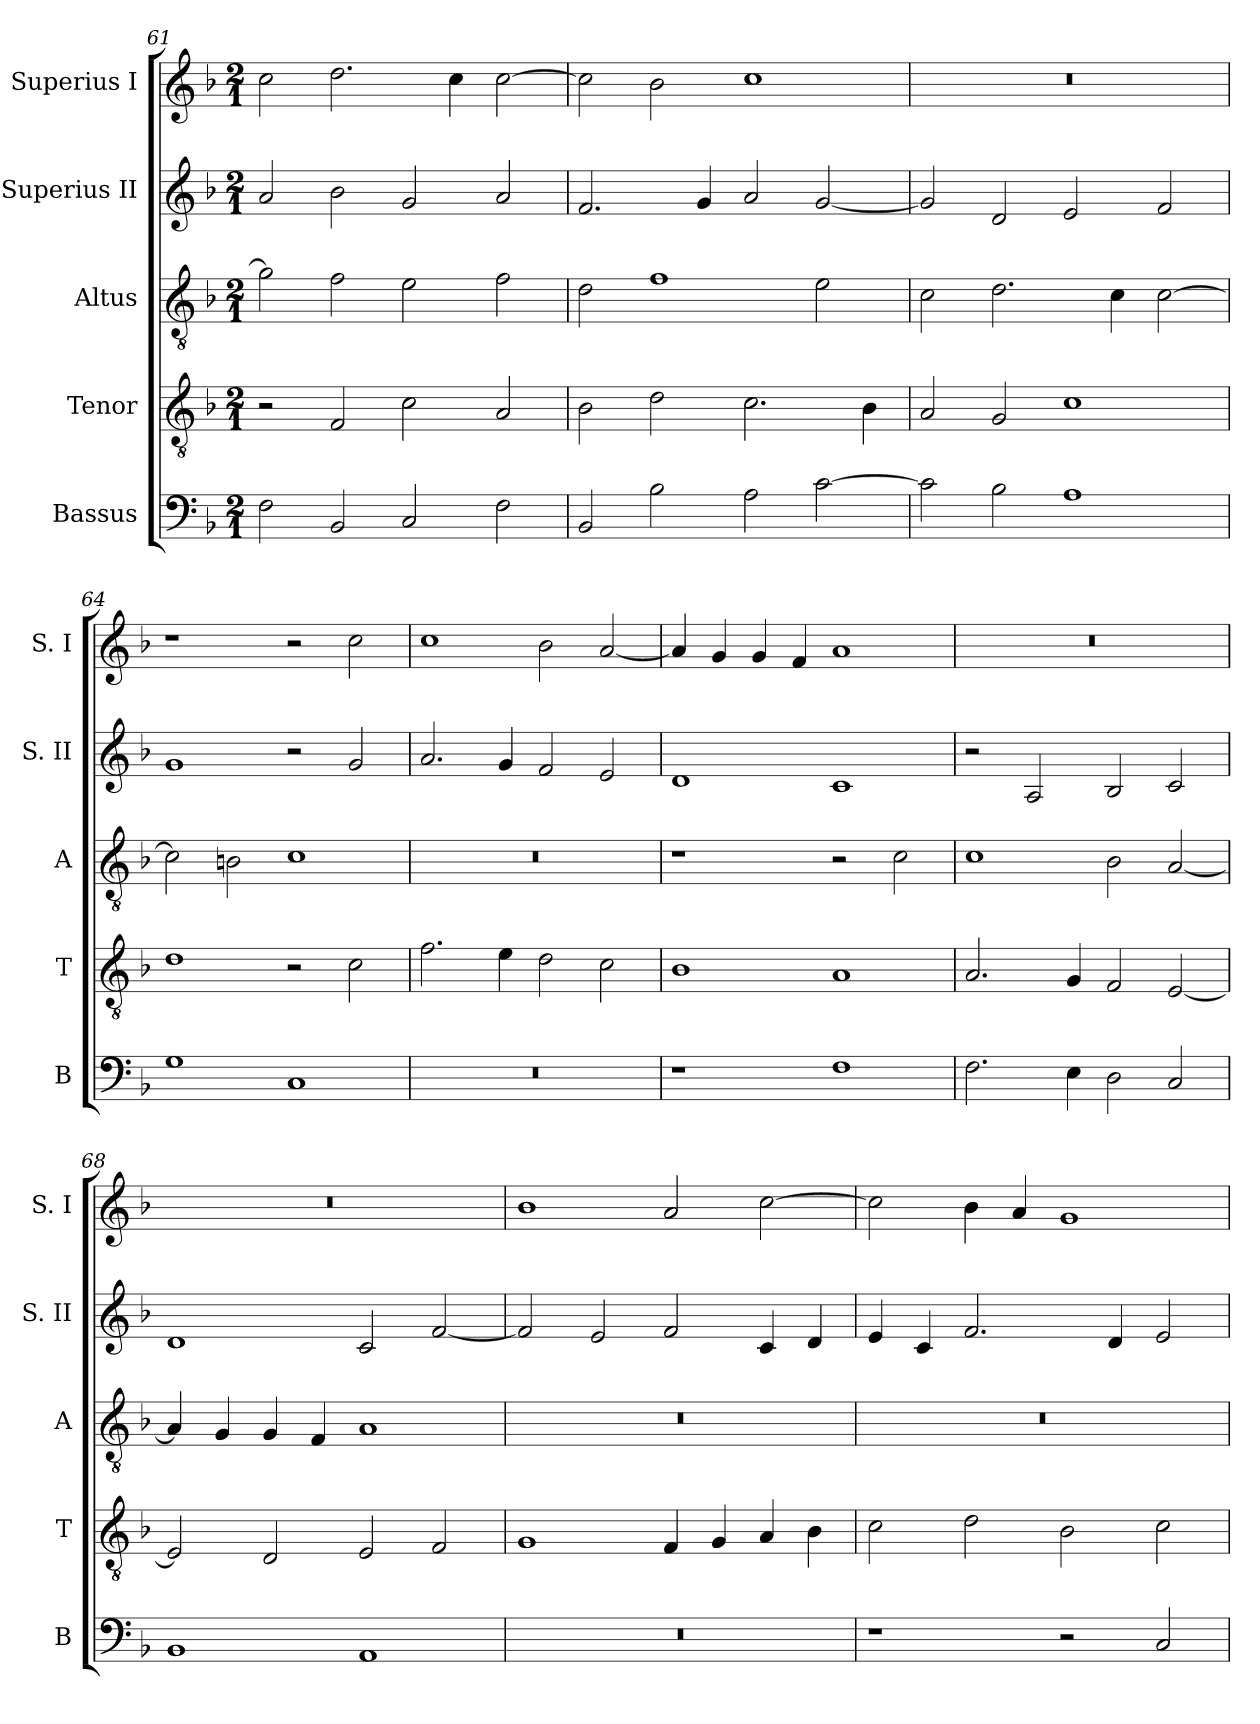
**kern	**kern	**kern	**kern	**kern
*part5	*part4	*part3	*part2	*part1
*staff5	*staff4	*staff3	*staff2	*staff1
*I"Bassus	*I"Tenor	*I"Altus	*I"Superius II	*I"Superius I
*I'B	*I'T	*I'A	*I'S. II	*I'S. I
*clefF4	*clefGv2	*clefGv2	*clefG2	*clefG2
*k[b-]	*k[b-]	*k[b-]	*k[b-]	*k[b-]
*F:	*F:	*F:	*F:	*F:
*M2/1	*M2/1	*M2/1	*M2/1	*M2/1
=61	=61	=61	=61	=61
2F	2r	2g]	2a	2cc
2BB-	2F	2f	2b-	2.dd
2C	2c	2e	2g	.
.	.	.	.	4cc
2F	2A	2f	2a	[2cc
=62	=62	=62	=62	=62
2BB-	2B-	2d	2.f	2cc]
2B-	2d	1f	.	2b-
.	.	.	4g	.
2A	2.c	.	2a	1cc
[2c	.	2e	[2g	.
.	4B-	.	.	.
=63	=63	=63	=63	=63
2c]	2A	2c	2g]	0r
2B-	2G	2.d	2d	.
1A	1c	.	2e	.
.	.	4c	.	.
.	.	[2c	2f	.
=64	=64	=64	=64	=64
1G	1d	2c]	1g	1r
.	.	2Bn	.	.
1C	2r	1c	2r	2r
.	2c	.	2g	2cc
=65	=65	=65	=65	=65
0r	2.f	0r	2.a	1cc
.	4e	.	4g	.
.	2d	.	2f	2b-
.	2c	.	2e	[2a
=66	=66	=66	=66	=66
1r	1B-	1r	1d	4a]
.	.	.	.	4g
.	.	.	.	4g
.	.	.	.	4f
1F	1A	2r	1c	1a
.	.	2c	.	.
=67	=67	=67	=67	=67
2.F	2.A	1c	2r	0r
.	.	.	2A	.
4E	4G	.	.	.
2D	2F	2B-	2B-	.
2C	[2E	[2A	2c	.
=68	=68	=68	=68	=68
1BB-	2E]	4A]	1d	0r
.	.	4G	.	.
.	2D	4G	.	.
.	.	4F	.	.
1AA	2E	1A	2c	.
.	2F	.	[2f	.
=69	=69	=69	=69	=69
0r	1G	0r	2f]	1b-
.	.	.	2e	.
.	4F	.	2f	2a
.	4G	.	.	.
.	4A	.	4c	[2cc
.	4B-	.	4d	.
=70	=70	=70	=70	=70
1r	2c	0r	4e	2cc]
.	.	.	4c	.
.	2d	.	2.f	4b-
.	.	.	.	4a
2r	2B-	.	.	1g
.	.	.	4d	.
2C	2c	.	2e	.
=	=	=	=	=
*-	*-	*-	*-	*-
